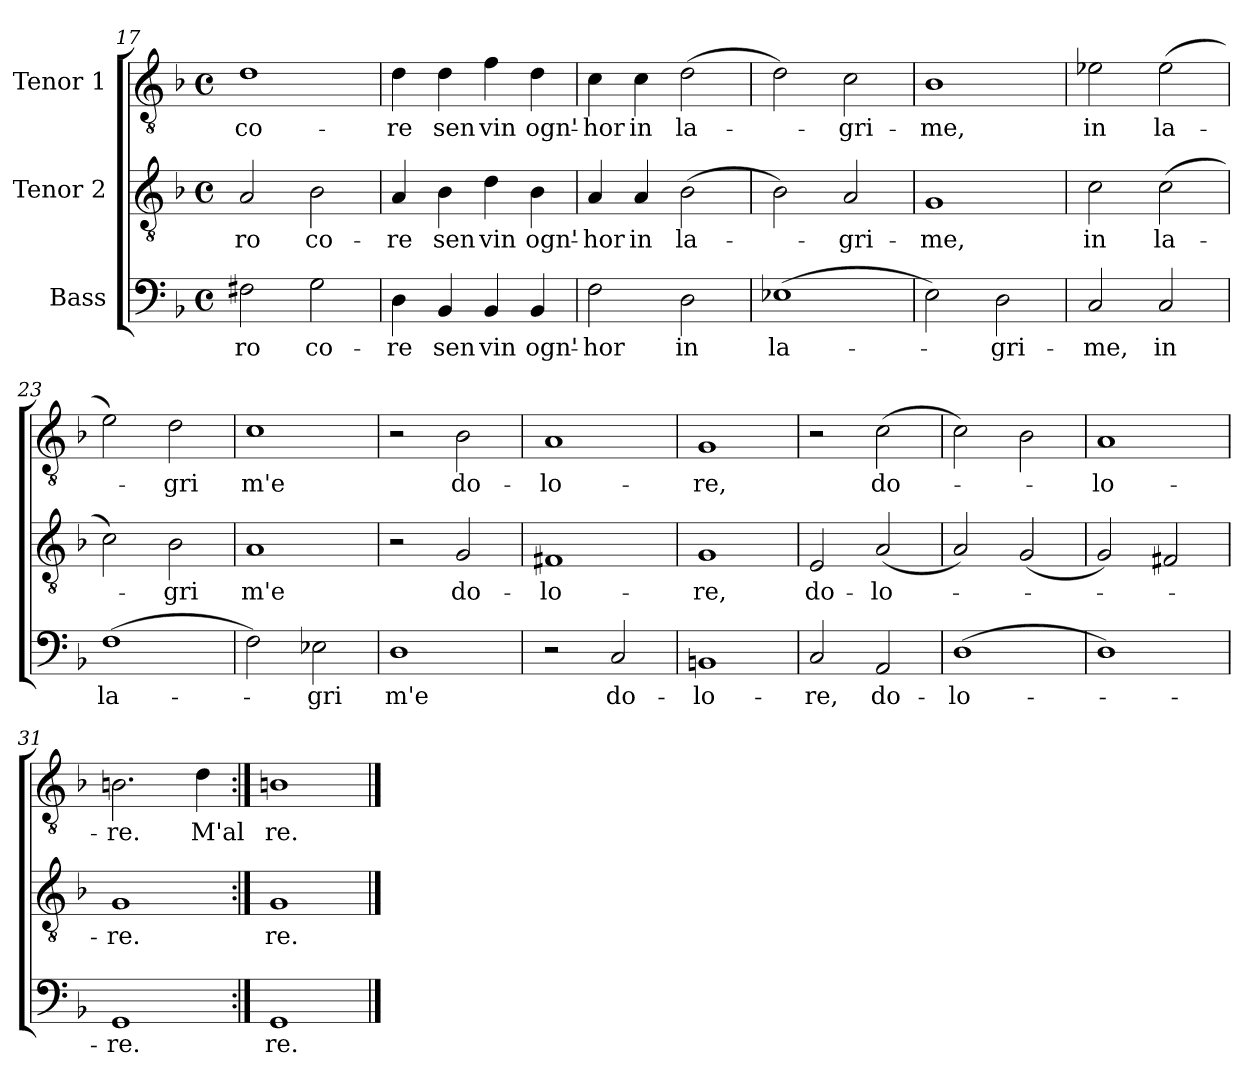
**kern	**text	**kern	**text	**kern	**text
*part3	*part3	*part2	*part2	*part1	*part1
*staff3	*staff3	*staff2	*staff2	*staff1	*staff1
*I"Bass	*	*I"Tenor 2	*	*I"Tenor 1	*
*clefF4	*	*clefGv2	*	*clefGv2	*
*k[b-]	*	*k[b-]	*	*k[b-]	*
*F:	*	*F:	*	*F:	*
*M4/4	*	*M4/4	*	*M4/4	*
*met(c)	*	*met(c)	*	*met(c)	*
=17	=17	=17	=17	=17	=17
2F#X\	-ro	2A/	-ro	1d	co-
2G\	co-	2B-\	co-	.	.
=18	=18	=18	=18	=18	=18
4D\	-re	4A/	-re	4d\	-re
4BB-/	sen	4B-\	sen	4d\	sen
4BB-/	vin	4d\	vin	4f\	vin
4BB-/	ogn'-	4B-\	ogn'-	4d\	ogn'-
=19	=19	=19	=19	=19	=19
2F\	-hor	4A/	-hor	4c\	-hor
.	.	4A/	in	4c\	in
2D\	in	(2B-\	la-	(2d\	la-
=20	=20	=20	=20	=20	=20
(1E-X	la-	2B-\)	.	2d\)	.
.	.	2A/	-gri-	2c\	-gri-
=21	=21	=21	=21	=21	=21
2E\)	.	1G	-me,	1B-	-me,
2D\	-gri-	.	.	.	.
!!LO:LB:g=z
=22	=22	=22	=22	=22	=22
2C/	-me,	2c\	in	2e-X\	in
2C/	in	(2c\	la-	(2e-\	la-
=23	=23	=23	=23	=23	=23
(1F	la-	2c\)	.	2e\)	.
.	.	2B-\	-gri	2d\	-gri
=24	=24	=24	=24	=24	=24
2F\)	.	1A	m'e	1c	m'e
2E-X\	-gri	.	.	.	.
=25	=25	=25	=25	=25	=25
1D	m'e	2r	.	2r	.
.	.	2G/	do-	2B-\	do-
=26	=26	=26	=26	=26	=26
2r	.	1F#X	-lo-	1A	-lo-
2C/	do-	.	.	.	.
=27	=27	=27	=27	=27	=27
1BBn	-lo-	1G	-re,	1G	-re,
!!LO:LB:g=z
=28	=28	=28	=28	=28	=28
2C/	-re,	2E/	do-	2r	.
2AA/	do-	(2A/	-lo-	(2c\	do-
=29	=29	=29	=29	=29	=29
(1D	-lo-	2A/)	.	2c\)	.
.	.	(2G/	.	2B-\	.
=30	=30	=30	=30	=30	=30
1D)	.	2G/)	.	1A	-lo-
.	.	2F#X/	.	.	.
=31	=31	=31	=31	=31	=31
1GG	-re.	1G	-re.	2.Bn\	-re.
.	.	.	.	4d\	M'al
=32:|!	=32:|!	=32:|!	=32:|!	=32:|!	=32:|!
1GG	re.	1G	re.	1Bn	re.
==	==	==	==	==	==
*-	*-	*-	*-	*-	*-
